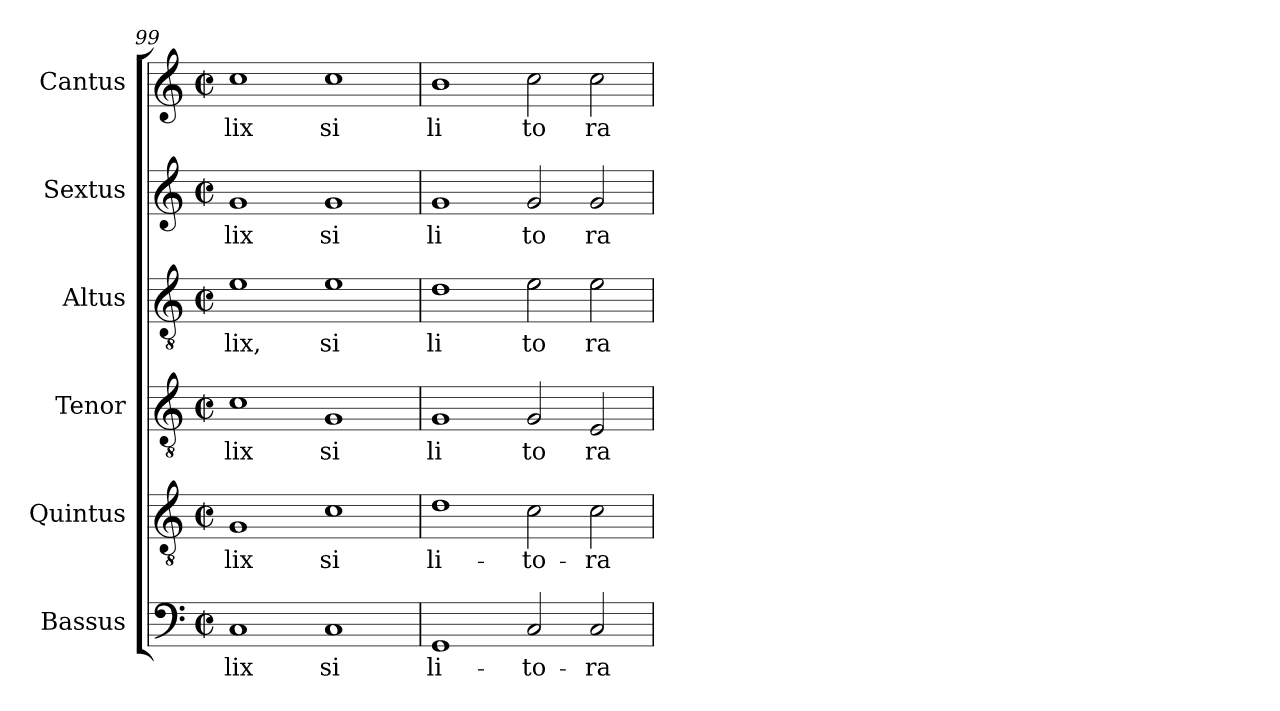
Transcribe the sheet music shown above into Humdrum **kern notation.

**kern	**text	**kern	**text	**kern	**text	**kern	**text	**kern	**text	**kern	**text
*part6	*part6	*part5	*part5	*part4	*part4	*part3	*part3	*part2	*part2	*part1	*part1
*staff6	*staff6	*staff5	*staff5	*staff4	*staff4	*staff3	*staff3	*staff2	*staff2	*staff1	*staff1
*I"Bassus	*	*I"Quintus	*	*I"Tenor	*	*I"Altus	*	*I"Sextus	*	*I"Cantus	*
*I'Bassus	*	*I'Quintus	*	*I'Tenor	*	*I'Altus	*	*	*	*I'Cantus	*
*clefF4	*	*clefGv2	*	*clefGv2	*	*clefGv2	*	*clefG2	*	*clefG2	*
*k[]	*	*k[]	*	*k[]	*	*k[]	*	*k[]	*	*k[]	*
*C:	*	*C:	*	*C:	*	*C:	*	*C:	*	*C:	*
*M2/2	*	*M2/2	*	*M2/2	*	*M2/2	*	*M2/2	*	*M2/2	*
*met(c|)	*	*met(c|)	*	*met(c|)	*	*met(c|)	*	*met(c|)	*	*met(c|)	*
=99	=99	=99	=99	=99	=99	=99	=99	=99	=99	=99	=99
!	!LO:LY:b:cj	!	!LO:LY:b	!	!LO:LY:b	!	!LO:LY:b:cj	!	!LO:LY:b:cj	!	!LO:LY:b:cj
1C	-lix	1G	-lix	1c	lix	1e	lix,	1g	lix	1cc	lix
!	!LO:LY:b:cj	!	!LO:LY:b	!	!LO:LY:b	!	!LO:LY:b:cj	!	!LO:LY:b:cj	!	!LO:LY:b:cj
1C	si	1c	si	1G	si	1e	si	1g	si	1cc	si
=100	=100	=100	=100	=100	=100	=100	=100	=100	=100	=100	=100
!	!LO:LY:b:cj	!	!LO:LY:b	!	!LO:LY:b	!	!LO:LY:b:cj	!	!LO:LY:b:cj	!	!LO:LY:b:cj
1GG	li-	1d	li-	1G	li	1d	li	1g	li	1b	li
!	!LO:LY:b:cj	!	!LO:LY:b	!	!LO:LY:b	!	!LO:LY:b:cj	!	!LO:LY:b:cj	!	!LO:LY:b:cj
2C/	-to-	2c\	-to-	2G/	to	2e\	to	2g/	to	2cc\	to
!	!LO:LY:b:cj	!	!LO:LY:b	!	!LO:LY:b	!	!LO:LY:b:cj	!	!LO:LY:b:cj	!	!LO:LY:b:cj
2C/	-ra	2c\	-ra	2E/	ra	2e\	ra	2g/	ra	2cc\	ra
=	=	=	=	=	=	=	=	=	=	=	=
*-	*-	*-	*-	*-	*-	*-	*-	*-	*-	*-	*-
